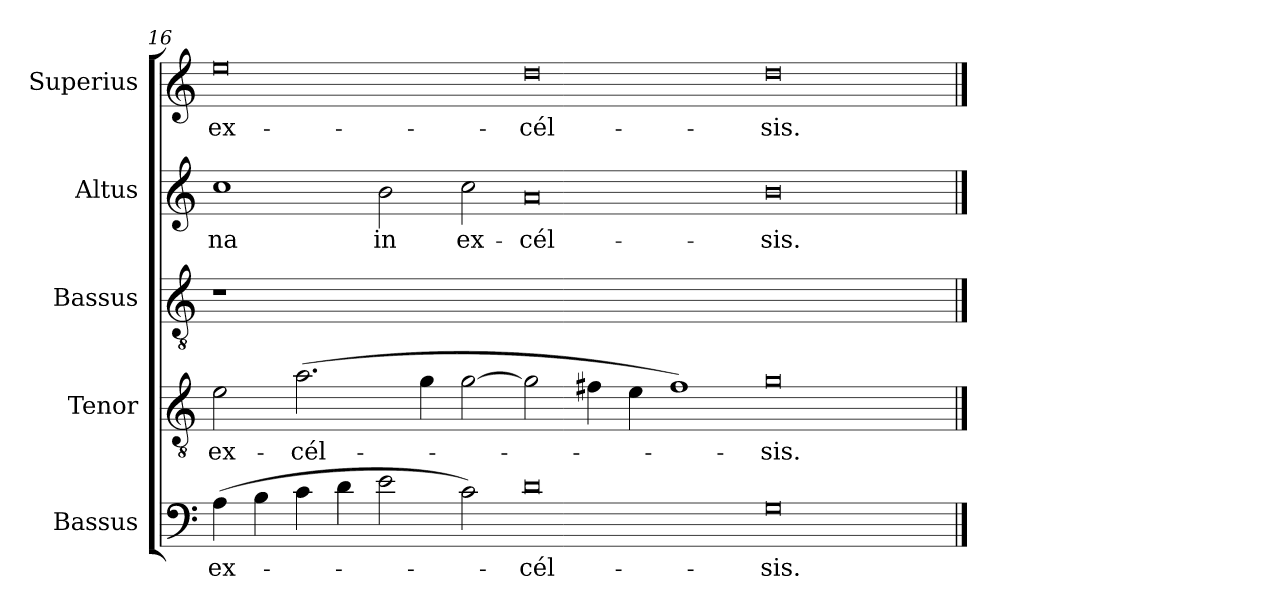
**kern	**text	**kern	**text	**kern	**kern	**text	**kern	**text
*part5	*part5	*part4	*part4	*part3	*part2	*part2	*part1	*part1
*staff5	*staff5	*staff4	*staff4	*staff3	*staff2	*staff2	*staff1	*staff1
*I"Bassus	*	*I"Tenor	*	*I"Bassus	*I"Altus	*	*I"Superius	*
*	*	*I'Tenor	*	*	*I'Altus	*	*	*
!!LO:LB:g=z
*clefF4	*	*clefGv2	*	*clefGv2	*clefG2	*	*clefG2	*
*k[]	*	*k[]	*	*k[]	*k[]	*	*k[]	*
*C:	*	*C:	*	*C:	*C:	*	*C:	*
=16	=16	=16	=16	=16	=16	=16	=16	=16
!	!LO:LY:b	!	!LO:LY:b	!	!	!LO:LY:b	!	!LO:LY:b
(>4A\	ex-	2e\	ex-	1r	1cc	-na	0ee	ex-
4B\	.	.	.	.	.	.	.	.
!	!	!	!LO:LY:b	!	!	!	!	!
4c\	.	(>2.a\	-cél-	.	.	.	.	.
4d\	.	.	.	.	.	.	.	.
!	!	!	!	!	!	!LO:LY:b	!	!
2e\	.	.	.	00ryy	2b\	in	.	.
.	.	4g\	.	.	.	.	.	.
!	!	!	!	!	!	!LO:LY:b	!	!
2c\)	.	[>2g\	.	.	2cc\	ex-	.	.
!	!LO:LY:b	!	!	!	!	!LO:LY:b	!	!LO:LY:b
0d	-cél-	2g\]	.	.	0a	-cél-	0dd	-cél-
.	.	4f#X\	.	.	.	.	.	.
.	.	4e\	.	.	.	.	.	.
.	.	1f#)	.	.	.	.	.	.
!	!LO:LY:b	!	!LO:LY:b	!	!	!LO:LY:b	!	!LO:LY:b
0G	-sis.	0g	-sis.	.	0b	-sis.	0dd	-sis.
.	.	.	.	1ryy	.	.	.	.
==	==	==	==	==	==	==	==	==
*-	*-	*-	*-	*-	*-	*-	*-	*-
